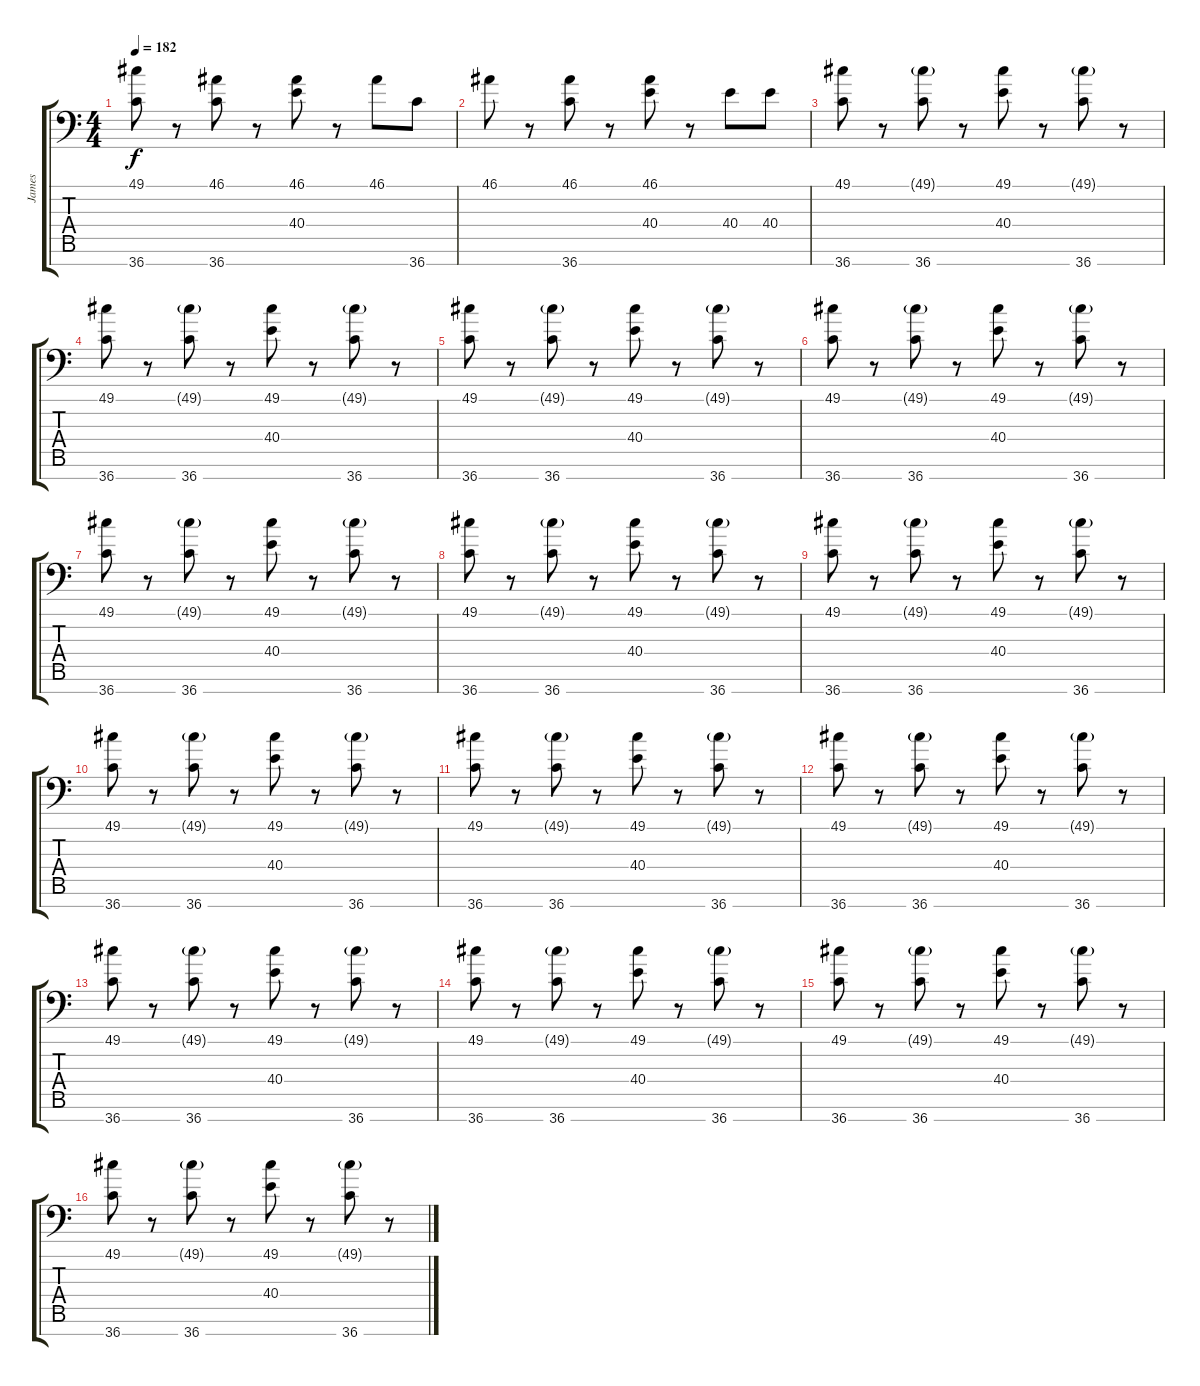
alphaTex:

\track ("James" "James") {instrument acousticgrandpiano}
\staff {score tabs}
\tuning (C-1 C-1 C-1 C-1 C-1 C-1 C-1) {hide}
\ts (4 4)
\tempo 182
\clef f4
\ks c
(49.1 36.7).8{dy f} r.8 (46.1 36.7).8 r.8 (46.1 40.4).8 r.8 46.1.8 36.7.8 |
46.1.8 r.8 (46.1 36.7).8 r.8 (46.1 40.4).8 r.8 40.4.8 40.4.8 |
(49.1 36.7).8 r.8 (49.1{g} 36.7).8 r.8 (49.1 40.4).8 r.8 (49.1{g} 36.7).8 r.8 |
(49.1 36.7).8 r.8 (49.1{g} 36.7).8 r.8 (49.1 40.4).8 r.8 (49.1{g} 36.7).8 r.8 |
(49.1 36.7).8 r.8 (49.1{g} 36.7).8 r.8 (49.1 40.4).8 r.8 (49.1{g} 36.7).8 r.8 |
(49.1 36.7).8 r.8 (49.1{g} 36.7).8 r.8 (49.1 40.4).8 r.8 (49.1{g} 36.7).8 r.8 |
(49.1 36.7).8 r.8 (49.1{g} 36.7).8 r.8 (49.1 40.4).8 r.8 (49.1{g} 36.7).8 r.8 |
(49.1 36.7).8 r.8 (49.1{g} 36.7).8 r.8 (49.1 40.4).8 r.8 (49.1{g} 36.7).8 r.8 |
(49.1 36.7).8 r.8 (49.1{g} 36.7).8 r.8 (49.1 40.4).8 r.8 (49.1{g} 36.7).8 r.8 |
(49.1 36.7).8 r.8 (49.1{g} 36.7).8 r.8 (49.1 40.4).8 r.8 (49.1{g} 36.7).8 r.8 |
(49.1 36.7).8 r.8 (49.1{g} 36.7).8 r.8 (49.1 40.4).8 r.8 (49.1{g} 36.7).8 r.8 |
(49.1 36.7).8 r.8 (49.1{g} 36.7).8 r.8 (49.1 40.4).8 r.8 (49.1{g} 36.7).8 r.8 |
(49.1 36.7).8 r.8 (49.1{g} 36.7).8 r.8 (49.1 40.4).8 r.8 (49.1{g} 36.7).8 r.8 |
(49.1 36.7).8 r.8 (49.1{g} 36.7).8 r.8 (49.1 40.4).8 r.8 (49.1{g} 36.7).8 r.8 |
(49.1 36.7).8 r.8 (49.1{g} 36.7).8 r.8 (49.1 40.4).8 r.8 (49.1{g} 36.7).8 r.8 |
(49.1 36.7).8 r.8 (49.1{g} 36.7).8 r.8 (49.1 40.4).8 r.8 (49.1{g} 36.7).8 r.8
